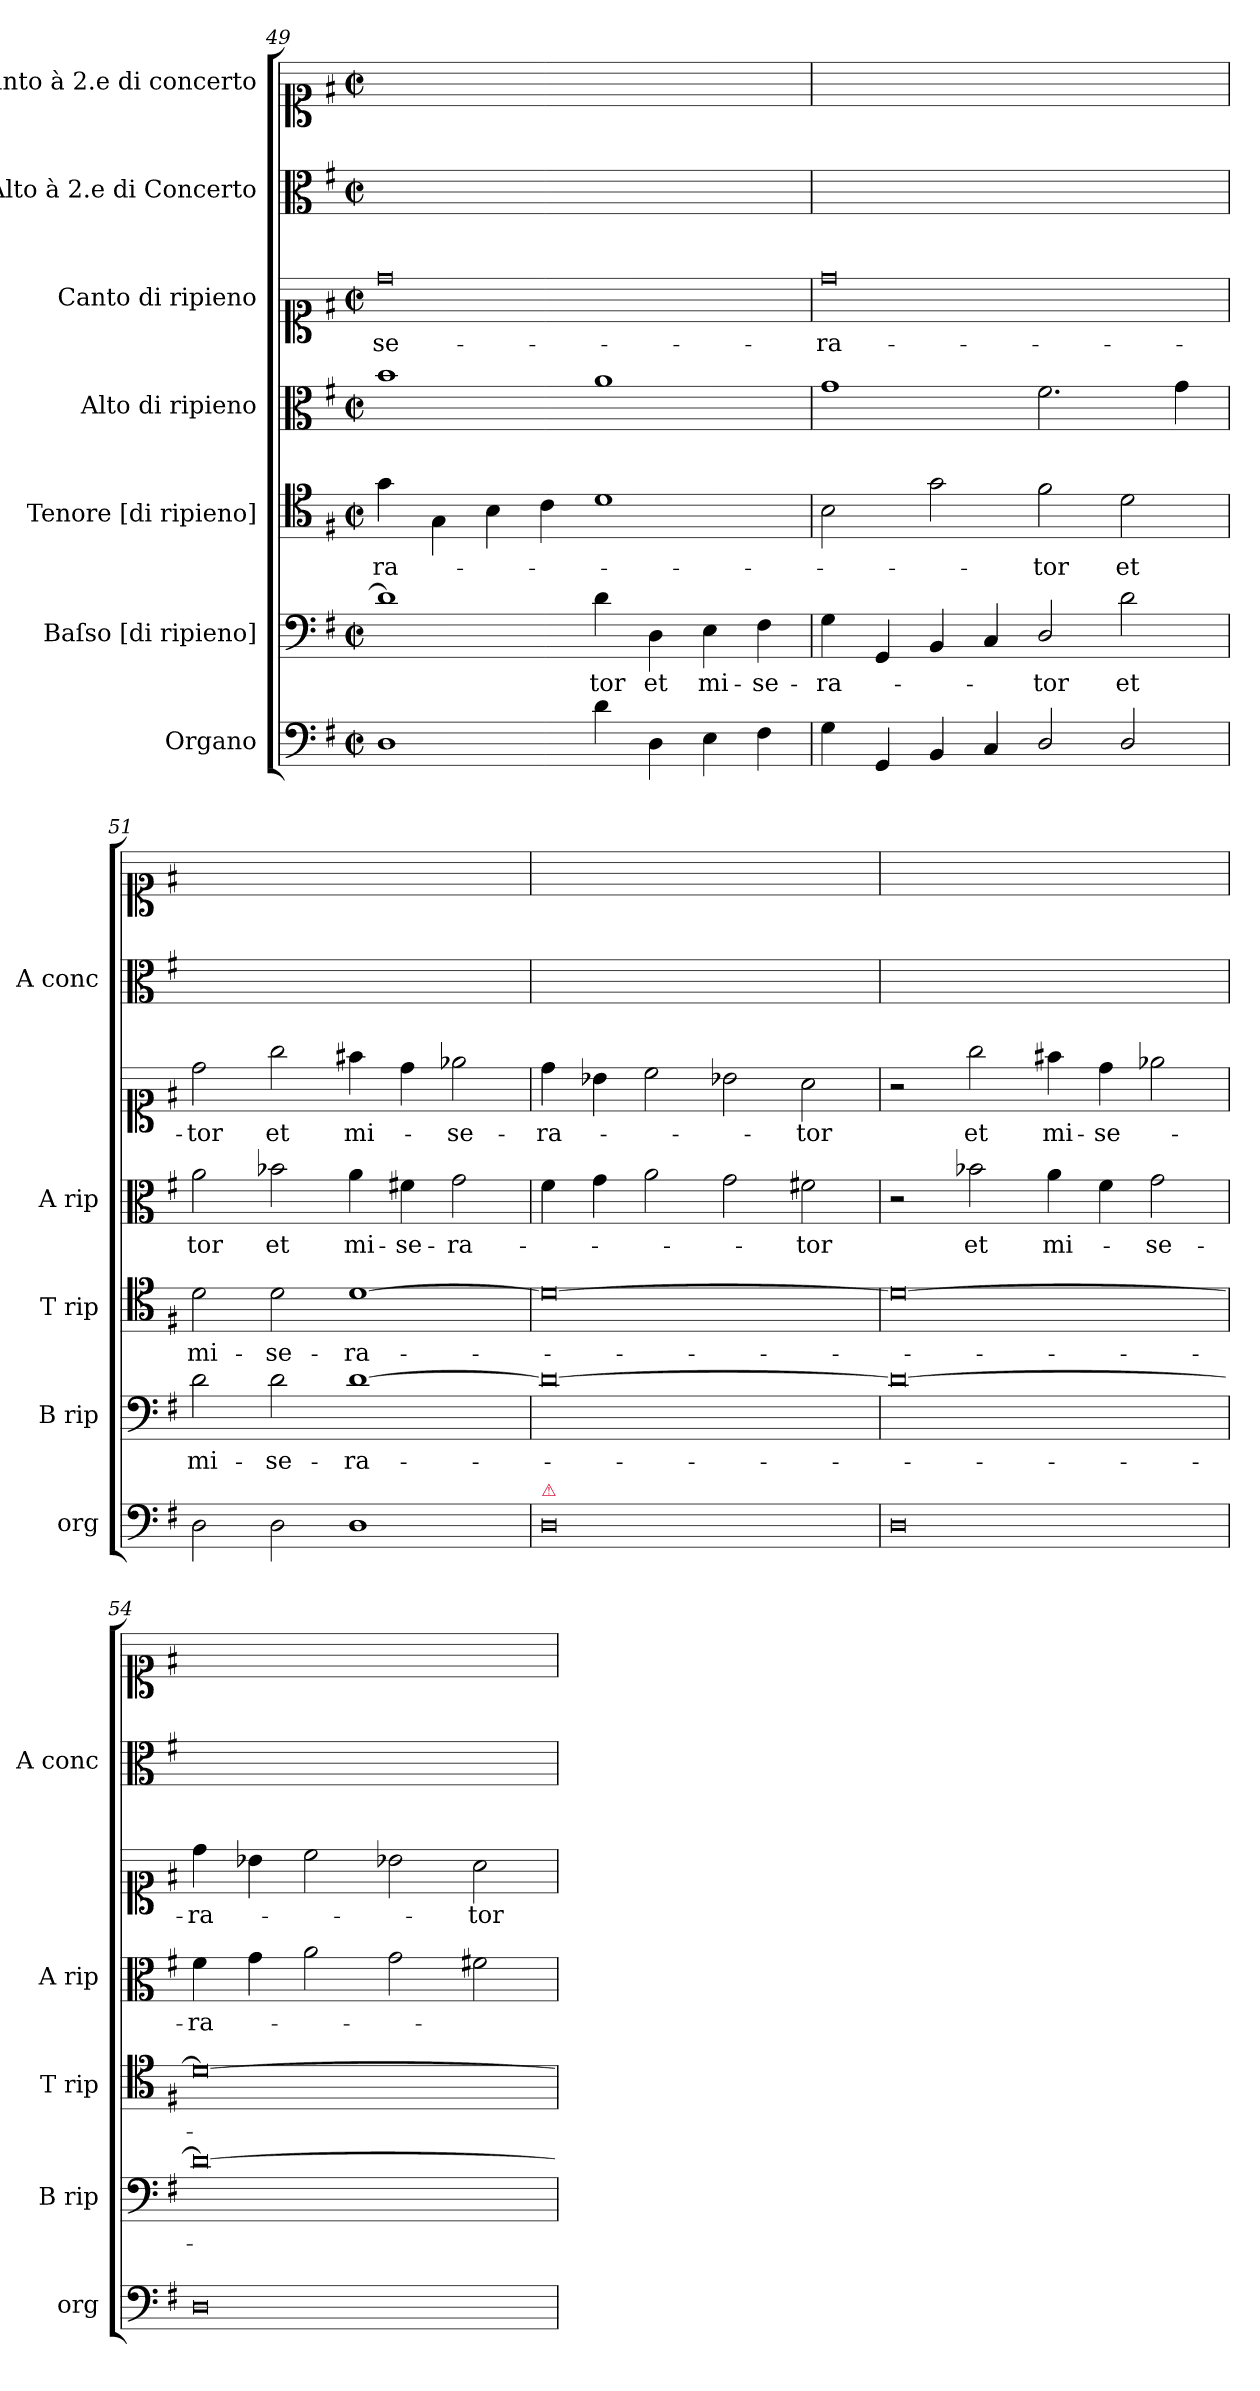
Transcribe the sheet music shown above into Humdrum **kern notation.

**kern	**kern	**text	**kern	**text	**kern	**text	**kern	**text	**kern	**kern
*part7	*part6	*part6	*part5	*part5	*part4	*part4	*part3	*part3	*part2	*part1
*staff7	*staff6	*staff6	*staff5	*staff5	*staff4	*staff4	*staff3	*staff3	*staff2	*staff1
*I"Organo	*I"Baſso [di ripieno]	*	*I"Tenore [di ripieno]	*	*I"Alto di ripieno	*	*I"Canto di ripieno	*	*I"Alto à 2.e di Concerto	*I"Canto à 2.e di concerto
*I'org	*I'B rip	*	*I'T rip	*	*I'A rip	*	*	*	*I'A conc	*
*clefF4	*clefF4	*	*clefC4	*	*clefC3	*	*clefC1	*	*clefC3	*clefC1
*k[f#]	*k[f#]	*	*k[f#]	*	*k[f#]	*	*k[f#]	*	*k[f#]	*k[f#]
*M2/1	*M2/1	*	*M2/1	*	*M2/1	*	*M2/1	*	*M2/1	*M2/1
*met(c|)	*met(c|)	*	*met(c|)	*	*met(c|)	*	*met(c|)	*	*met(c|)	*met(c|)
=49	=49	=49	=49	=49	=49	=49	=49	=49	=49	=49
1D	1d]	.	4g\	-ra-	1b	.	0dd	-se-	0ryy	0ryy
.	.	.	4G\	.	.	.	.	.	.	.
.	.	.	4B\	.	.	.	.	.	.	.
.	.	.	4c\	.	.	.	.	.	.	.
4d\	4d\	-tor	1d	.	1a	.	.	.	.	.
4D\	4D\	et	.	.	.	.	.	.	.	.
4E\	4E\	mi-	.	.	.	.	.	.	.	.
4F#\	4F#\	-se-	.	.	.	.	.	.	.	.
=50	=50	=50	=50	=50	=50	=50	=50	=50	=50	=50
4G\	4G\	-ra-	2B\	.	1g	.	0dd	-ra-	0ryy	0ryy
4GG/	4GG/	.	.	.	.	.	.	.	.	.
4BB/	4BB/	.	2g\	.	.	.	.	.	.	.
4C/	4C/	.	.	.	.	.	.	.	.	.
2D/	2D/	-tor	2f#\	-tor	2.f#\	.	.	.	.	.
2D/	2d\	et	2d\	et	.	.	.	.	.	.
.	.	.	.	.	4g\	.	.	.	.	.
=51	=51	=51	=51	=51	=51	=51	=51	=51	=51	=51
2D\	2d\	mi-	2d\	mi-	2a\	-tor	2dd\	-tor	0ryy	0ryy
2D\	2d\	-se-	2d\	-se-	2b-X\	et	2gg\	et	.	.
1D	[1d	-ra-	[1d	-ra-	4a\	mi-	4ff#X\	mi-	.	.
.	.	.	.	.	4f#X\	-se-	4dd\	.	.	.
.	.	.	.	.	2g\	-ra-	2ee-X\	-se-	.	.
=52	=52	=52	=52	=52	=52	=52	=52	=52	=52	=52
!LO:TX:a:color=crimson:t=⚠	!	!	!	!	!	!	!	!	!	!
0D	0d_	.	0d_	.	4f#\	.	4dd\	-ra-	0ryy	0ryy
.	.	.	.	.	4g\	.	4b-X\	.	.	.
.	.	.	.	.	2a\	.	2cc\	.	.	.
.	.	.	.	.	2g\	.	2b-X\	.	.	.
.	.	.	.	.	2f#X\	-tor	2a\	-tor	.	.
=53	=53	=53	=53	=53	=53	=53	=53	=53	=53	=53
0D	0d_	.	0d_<	.	2r	.	2r	.	0ryy	0ryy
.	.	.	.	.	2b-X\	et	2gg\	et	.	.
.	.	.	.	.	4a\	mi-	4ff#X\	mi-	.	.
.	.	.	.	.	4f#\	.	4dd\	-se-	.	.
.	.	.	.	.	2g\	-se-	2ee-X\	.	.	.
=54	=54	=54	=54	=54	=54	=54	=54	=54	=54	=54
0D	0d_	.	0d_	.	4f#\	-ra-	4dd\	-ra-	0ryy	0ryy
.	.	.	.	.	4g\	.	4b-X\	.	.	.
.	.	.	.	.	2a\	.	2cc\	.	.	.
.	.	.	.	.	2g\	.	2b-X\	.	.	.
.	.	.	.	.	2f#X\	.	2a\	-tor	.	.
=	=	=	=	=	=	=	=	=	=	=
*-	*-	*-	*-	*-	*-	*-	*-	*-	*-	*-
